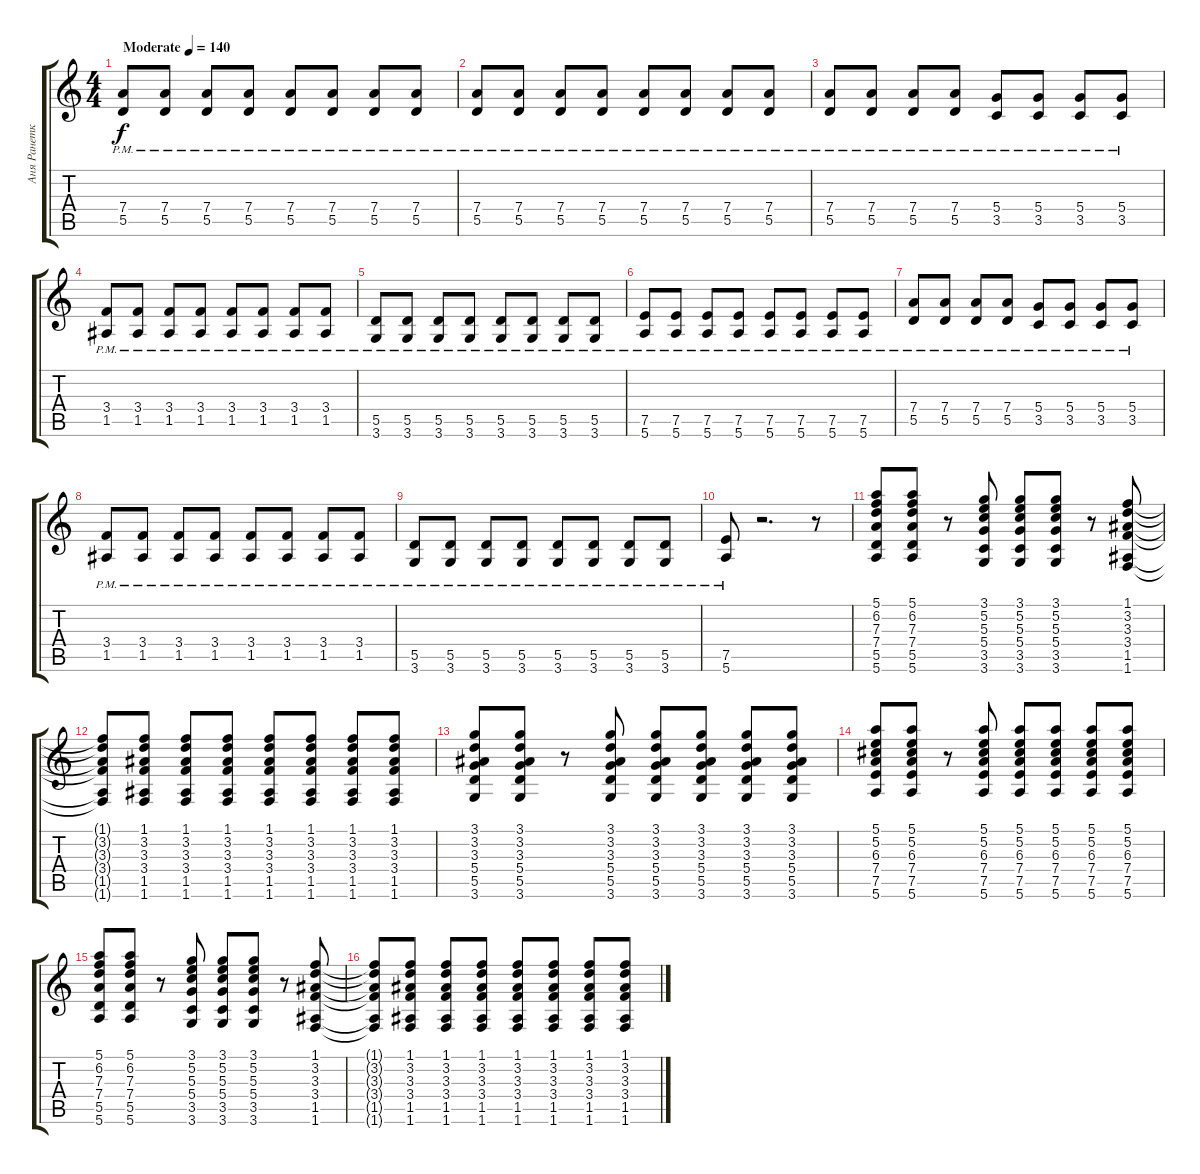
\track ("Аня Ранетка" "Аня Ранетк") {instrument distortionguitar}
\staff {score tabs}
\tuning (E4 B3 G3 D3 A2 E2) {hide}
\ts (4 4)
\tempo (140 "Moderate")
\clef g2
\ks c
(7.4{pm} 5.5{pm}).8{dy f instrument distortionguitar} (7.4{pm} 5.5{pm}).8 (7.4{pm} 5.5{pm}).8 (7.4{pm} 5.5{pm}).8 (7.4{pm} 5.5{pm}).8 (7.4{pm} 5.5{pm}).8 (7.4{pm} 5.5{pm}).8 (7.4{pm} 5.5{pm}).8 |
(7.4{pm} 5.5{pm}).8 (7.4{pm} 5.5{pm}).8 (7.4{pm} 5.5{pm}).8 (7.4{pm} 5.5{pm}).8 (7.4{pm} 5.5{pm}).8 (7.4{pm} 5.5{pm}).8 (7.4{pm} 5.5{pm}).8 (7.4{pm} 5.5{pm}).8 |
(7.4{pm} 5.5{pm}).8 (7.4{pm} 5.5{pm}).8 (7.4{pm} 5.5{pm}).8 (7.4{pm} 5.5{pm}).8 (5.4{pm} 3.5{pm}).8 (5.4{pm} 3.5{pm}).8 (5.4{pm} 3.5{pm}).8 (5.4{pm} 3.5{pm}).8 |
(3.4{pm} 1.5{pm}).8 (3.4{pm} 1.5{pm}).8 (3.4{pm} 1.5{pm}).8 (3.4{pm} 1.5{pm}).8 (3.4{pm} 1.5{pm}).8 (3.4{pm} 1.5{pm}).8 (3.4{pm} 1.5{pm}).8 (3.4{pm} 1.5{pm}).8 |
(5.5{pm} 3.6{pm}).8 (5.5{pm} 3.6{pm}).8 (5.5{pm} 3.6{pm}).8 (5.5{pm} 3.6{pm}).8 (5.5{pm} 3.6{pm}).8 (5.5{pm} 3.6{pm}).8 (5.5{pm} 3.6{pm}).8 (5.5{pm} 3.6{pm}).8 |
(7.5{pm} 5.6{pm}).8 (7.5{pm} 5.6{pm}).8 (7.5{pm} 5.6{pm}).8 (7.5{pm} 5.6{pm}).8 (7.5{pm} 5.6{pm}).8 (7.5{pm} 5.6{pm}).8 (7.5{pm} 5.6{pm}).8 (7.5{pm} 5.6{pm}).8 |
(7.4{pm} 5.5{pm}).8 (7.4{pm} 5.5{pm}).8 (7.4{pm} 5.5{pm}).8 (7.4{pm} 5.5{pm}).8 (5.4{pm} 3.5{pm}).8 (5.4{pm} 3.5{pm}).8 (5.4{pm} 3.5{pm}).8 (5.4{pm} 3.5{pm}).8 |
(3.4{pm} 1.5{pm}).8 (3.4{pm} 1.5{pm}).8 (3.4{pm} 1.5{pm}).8 (3.4{pm} 1.5{pm}).8 (3.4{pm} 1.5{pm}).8 (3.4{pm} 1.5{pm}).8 (3.4{pm} 1.5{pm}).8 (3.4{pm} 1.5{pm}).8 |
(5.5{pm} 3.6{pm}).8 (5.5{pm} 3.6{pm}).8 (5.5{pm} 3.6{pm}).8 (5.5{pm} 3.6{pm}).8 (5.5{pm} 3.6{pm}).8 (5.5{pm} 3.6{pm}).8 (5.5{pm} 3.6{pm}).8 (5.5{pm} 3.6{pm}).8 |
(7.5{pm} 5.6{pm}).8 r.2{d} r.8 |
(5.1 6.2 7.3 7.4 5.5 5.6).8{volume 8 instrument overdrivenguitar} (5.1 6.2 7.3 7.4 5.5 5.6).8 r.8 (3.1 5.2 5.3 5.4 3.5 3.6).8 (3.1 5.2 5.3 5.4 3.5 3.6).8 (3.1 5.2 5.3 5.4 3.5 3.6).8 r.8 (1.1 3.2 3.3 3.4 1.5 1.6).8 |
(1.1{t} 3.2{t} 3.3{t} 3.4{t} 1.5{t} 1.6{t}).8 (1.1 3.2 3.3 3.4 1.5 1.6).8 (1.1 3.2 3.3 3.4 1.5 1.6).8 (1.1 3.2 3.3 3.4 1.5 1.6).8 (1.1 3.2 3.3 3.4 1.5 1.6).8 (1.1 3.2 3.3 3.4 1.5 1.6).8 (1.1 3.2 3.3 3.4 1.5 1.6).8 (1.1 3.2 3.3 3.4 1.5 1.6).8 |
(3.1 3.2 3.3 5.4 5.5 3.6).8 (3.1 3.2 3.3 5.4 5.5 3.6).8 r.8 (3.1 3.2 3.3 5.4 5.5 3.6).8 (3.1 3.2 3.3 5.4 5.5 3.6).8 (3.1 3.2 3.3 5.4 5.5 3.6).8 (3.1 3.2 3.3 5.4 5.5 3.6).8 (3.1 3.2 3.3 5.4 5.5 3.6).8 |
(5.1 5.2 6.3 7.4 7.5 5.6).8 (5.1 5.2 6.3 7.4 7.5 5.6).8 r.8 (5.1 5.2 6.3 7.4 7.5 5.6).8 (5.1 5.2 6.3 7.4 7.5 5.6).8 (5.1 5.2 6.3 7.4 7.5 5.6).8 (5.1 5.2 6.3 7.4 7.5 5.6).8 (5.1 5.2 6.3 7.4 7.5 5.6).8 |
(5.1 6.2 7.3 7.4 5.5 5.6).8 (5.1 6.2 7.3 7.4 5.5 5.6).8 r.8 (3.1 5.2 5.3 5.4 3.5 3.6).8 (3.1 5.2 5.3 5.4 3.5 3.6).8 (3.1 5.2 5.3 5.4 3.5 3.6).8 r.8 (1.1 3.2 3.3 3.4 1.5 1.6).8 |
(1.1{t} 3.2{t} 3.3{t} 3.4{t} 1.5{t} 1.6{t}).8 (1.1 3.2 3.3 3.4 1.5 1.6).8 (1.1 3.2 3.3 3.4 1.5 1.6).8 (1.1 3.2 3.3 3.4 1.5 1.6).8 (1.1 3.2 3.3 3.4 1.5 1.6).8 (1.1 3.2 3.3 3.4 1.5 1.6).8 (1.1 3.2 3.3 3.4 1.5 1.6).8 (1.1 3.2 3.3 3.4 1.5 1.6).8
